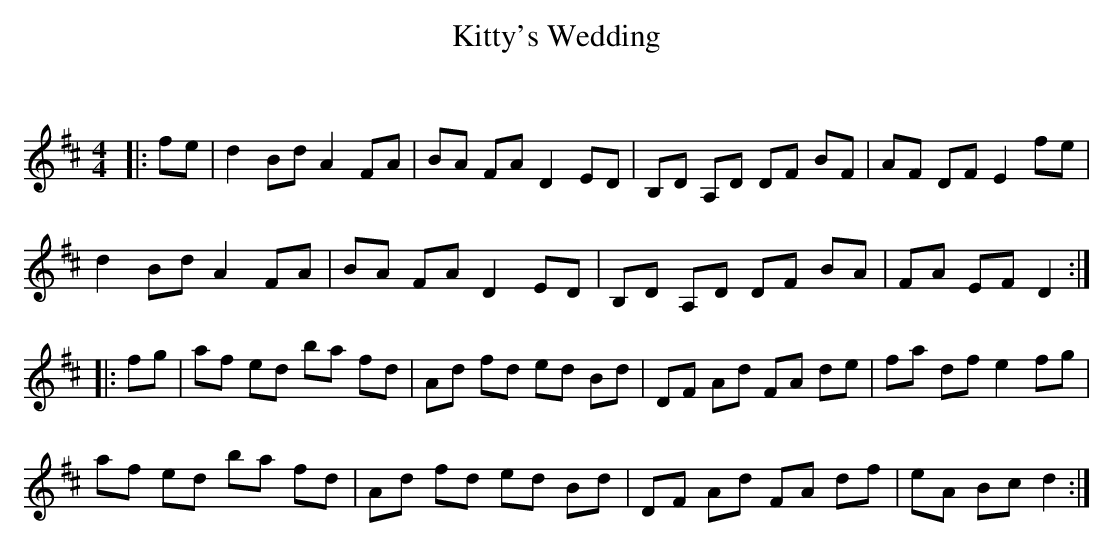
X:1
T: Kitty's Wedding
C:
Q: 232
K:D
M:4/4
L:1/8
|:fe|d2 Bd A2 FA|BA FA D2 ED|B,D A,D DF BF|AF DF E2 fe|
d2 Bd A2 FA|BA FA D2 ED|B,D A,D DF BA|FA EF D2:|
|:fg|af ed ba fd|Ad fd ed Bd|DF Ad FA de|fa df e2 fg|
af ed ba fd|Ad fd ed Bd|DF Ad FA df|eA Bc d2:|
